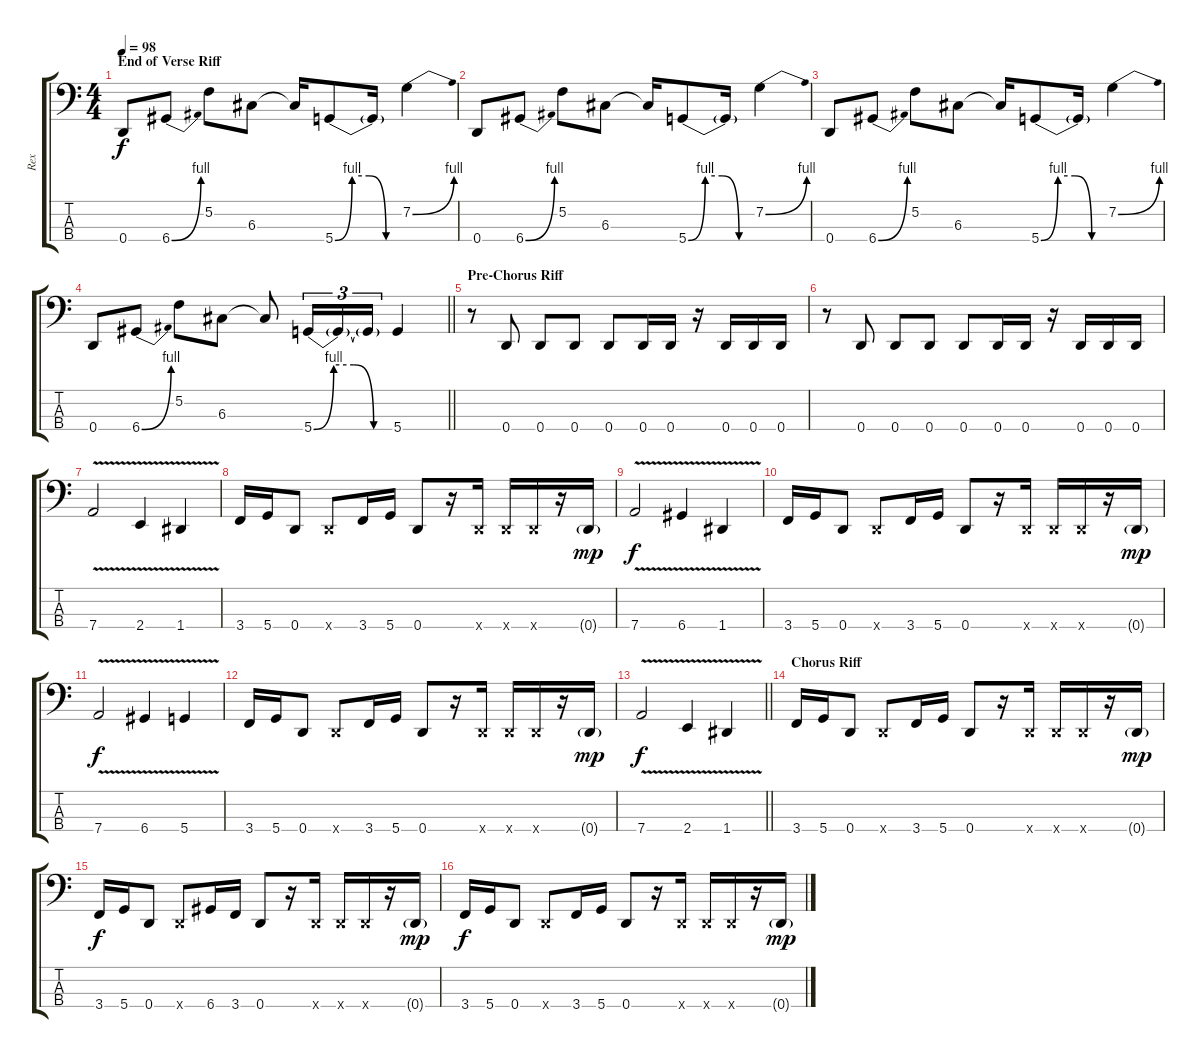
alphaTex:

\track ("Rex" "Rex") {instrument electricbasspick}
\staff {score tabs}
\tuning (F2 C2 G1 D1) {hide}
\ts (4 4)
\section ("" "End of Verse Riff")
\tempo 98
\clef f4
\ks c
0.4.8{dy f} 6.4{be (bend 0 0 60 4)}.8 5.2.8 6.3.8 6.3{t}.16 5.4{be (custom 0 0 15 4 30 4 45 0 60 0)}.8 5.4{t}.16 7.2{be (bend 0 0 60 4)}.4 |
0.4.8 6.4{be (bend 0 0 60 4)}.8 5.2.8 6.3.8 6.3{t}.16 5.4{be (custom 0 0 15 4 30 4 45 0 60 0)}.8 5.4{t}.16 7.2{be (bend 0 0 60 4)}.4 |
0.4.8 6.4{be (bend 0 0 60 4)}.8 5.2.8 6.3.8 6.3{t}.16 5.4{be (custom 0 0 15 4 30 4 45 0 60 0)}.8 5.4{t}.16 7.2{be (bend 0 0 60 4)}.4 |
\barLineRight lightlight
0.4.8 6.4{be (bend 0 0 60 4)}.8 5.2.8 6.3.8 6.3{t}.8 5.4{be (custom 0 0 15 4 30 4 45 0 60 0)}.16{tu (3 2)} 5.4{t}.16{tu (3 2)} 5.4{t}.16{tu (3 2)} 5.4.4 |
\section ("" "Pre-Chorus Riff")
r.8 0.4.8 0.4.8 0.4.8 0.4.8 0.4.16 0.4.16 r.16 0.4.16 0.4.16 0.4.16 |
r.8 0.4.8 0.4.8 0.4.8 0.4.8 0.4.16 0.4.16 r.16 0.4.16 0.4.16 0.4.16 |
7.4{v}.2 2.4{v}.4 1.4{v}.4 |
3.4.16 5.4.16 0.4.8 0.4{x}.8 3.4.16 5.4.16 0.4.8 r.16 0.4{x}.16 0.4{x}.16 0.4{x}.16 r.16 0.4{g}.16{dy mp} |
7.4{v}.2{dy f} 6.4{v}.4 1.4{v}.4 |
3.4.16 5.4.16 0.4.8 0.4{x}.8 3.4.16 5.4.16 0.4.8 r.16 0.4{x}.16 0.4{x}.16 0.4{x}.16 r.16 0.4{g}.16{dy mp} |
7.4{v}.2{dy f} 6.4{v}.4 5.4{v}.4 |
3.4.16 5.4.16 0.4.8 0.4{x}.8 3.4.16 5.4.16 0.4.8 r.16 0.4{x}.16 0.4{x}.16 0.4{x}.16 r.16 0.4{g}.16{dy mp} |
\barLineRight lightlight
7.4{v}.2{dy f} 2.4{v}.4 1.4{v}.4 |
\section ("" "Chorus Riff")
3.4.16 5.4.16 0.4.8 0.4{x}.8 3.4.16 5.4.16 0.4.8 r.16 0.4{x}.16 0.4{x}.16 0.4{x}.16 r.16 0.4{g}.16{dy mp} |
3.4.16{dy f} 5.4.16 0.4.8 0.4{x}.8 6.4.16 3.4.16 0.4.8 r.16 0.4{x}.16 0.4{x}.16 0.4{x}.16 r.16 0.4{g}.16{dy mp} |
3.4.16{dy f} 5.4.16 0.4.8 0.4{x}.8 3.4.16 5.4.16 0.4.8 r.16 0.4{x}.16 0.4{x}.16 0.4{x}.16 r.16 0.4{g}.16{dy mp}
